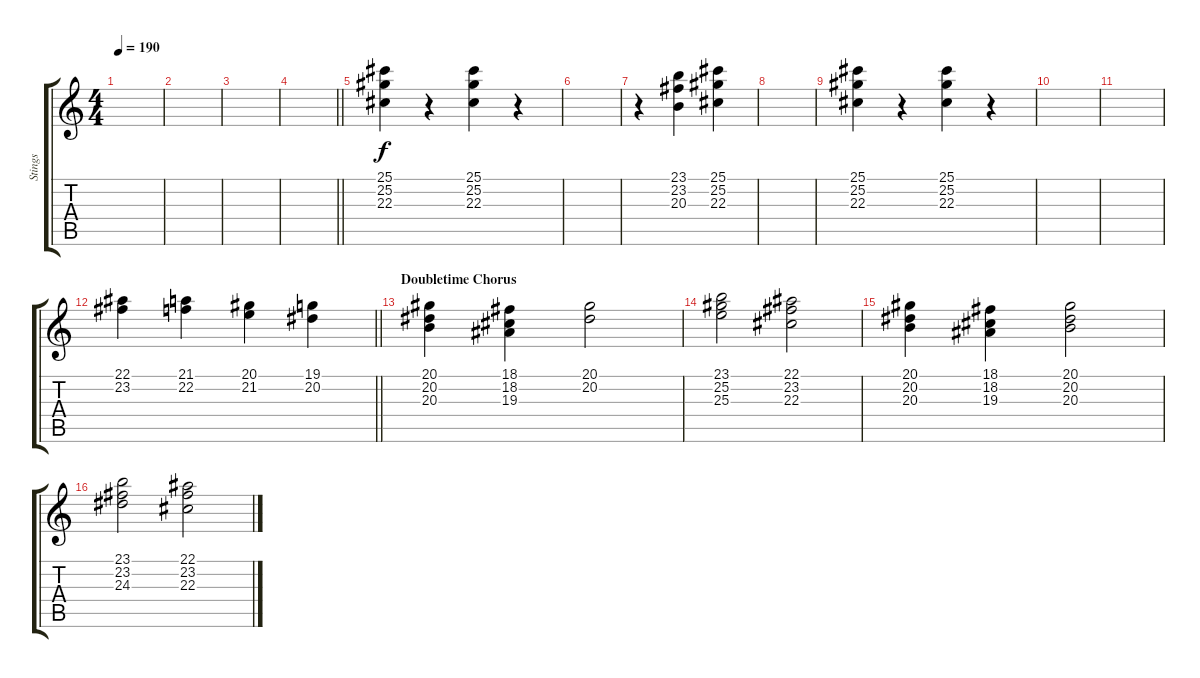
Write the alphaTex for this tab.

\track ("Stings" "Stings") {instrument stringensemble1}
\staff {score tabs}
\tuning (C4 G3 Eb3 Bb2 F2 C2) {hide}
\ts (4 4)
\tempo 190
\clef g2
\ks c
|
|
|
\barLineRight lightlight
|
(25.1 25.2 22.3).4 r.4 (25.1 25.2 22.3).4 r.4 |
|
r.4 (23.1 23.2 20.3).4 (25.1 25.2 22.3).4 |
|
(25.1 25.2 22.3).4 r.4 (25.1 25.2 22.3).4 r.4 |
|
|
\barLineRight lightlight
(22.1 23.2).4 (21.1 22.2).4 (20.1 21.2).4 (19.1 20.2).4 |
\section ("" "Doubletime Chorus")
(20.1 20.2 20.3).4 (18.1 18.2 19.3).4 (20.1 20.2).2 |
(23.1 25.2 25.3).2 (22.1 23.2 22.3).2 |
(20.1 20.2 20.3).4 (18.1 18.2 19.3).4 (20.1 20.2 20.3).2 |
(23.1 23.2 24.3).2 (22.1 23.2 22.3).2
